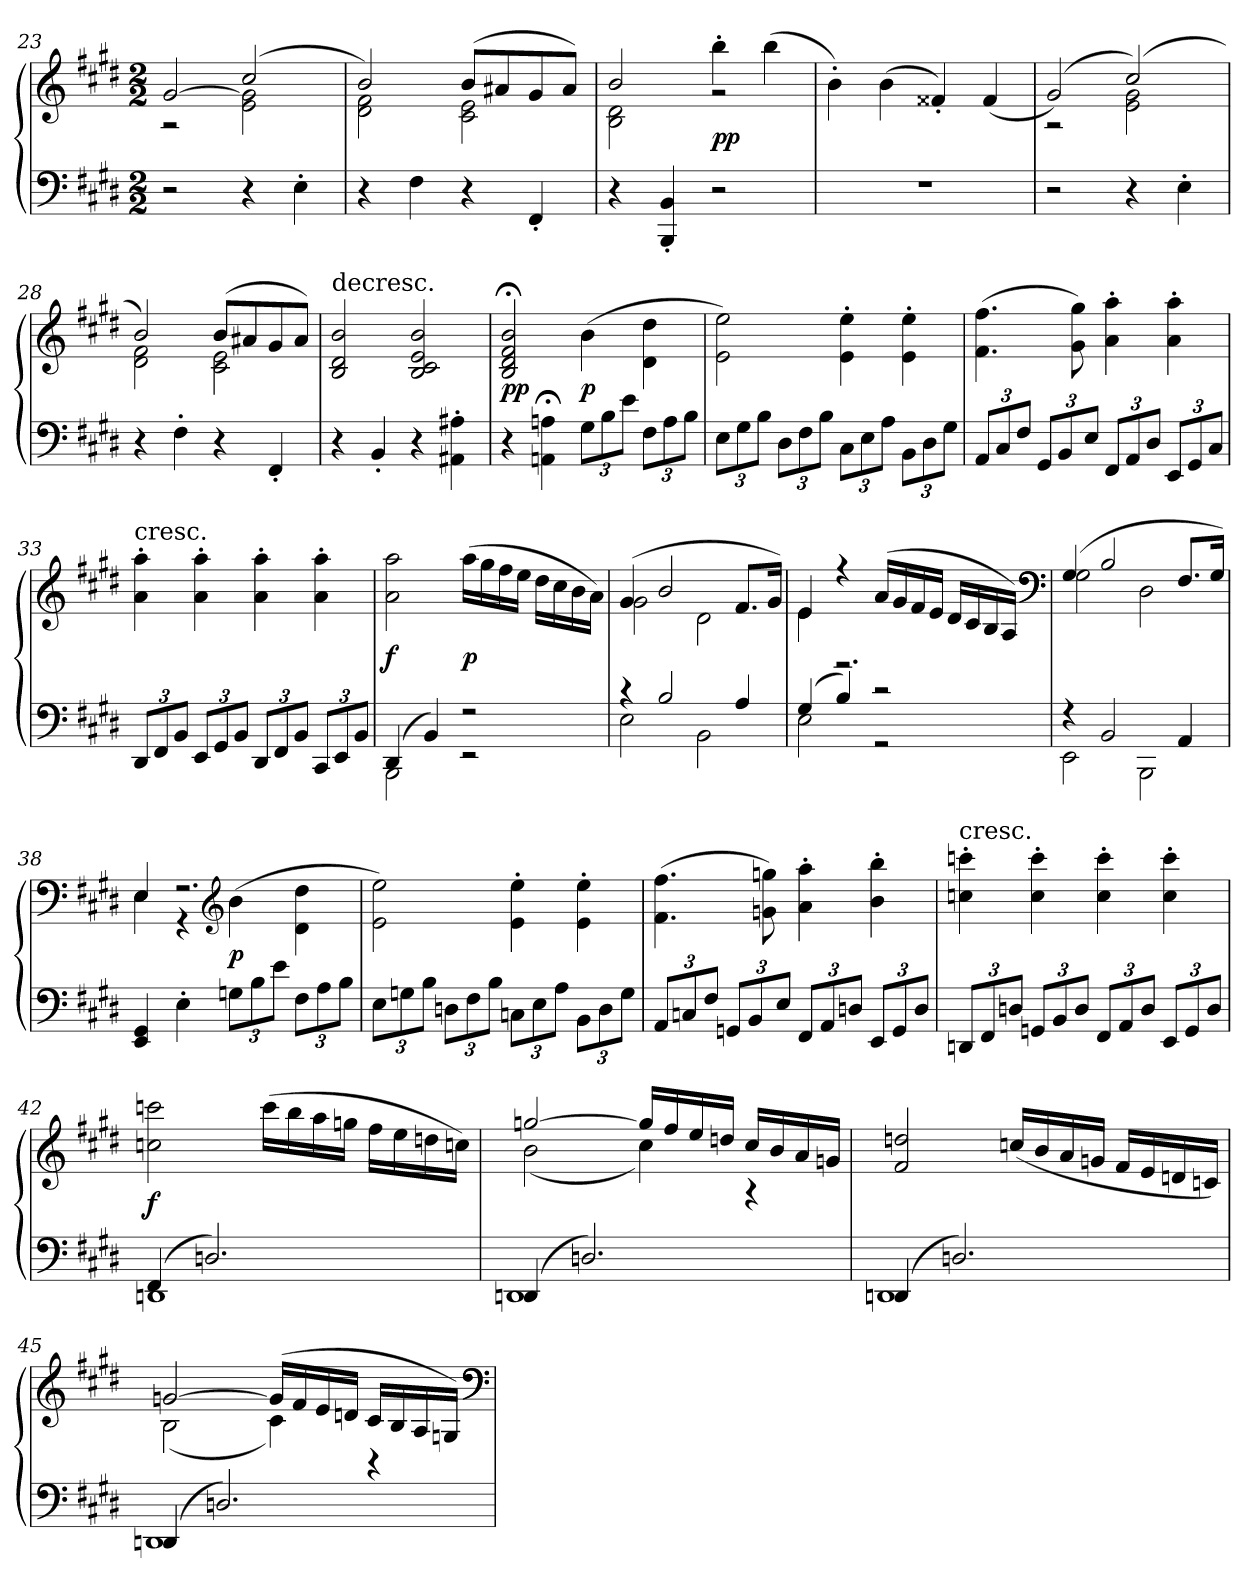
**kern	**kern	**dynam
*part1	*part1	*part1
*staff2	*staff1	*staff1/2
*clefF4	*clefG2	*
*k[f#c#g#d#]	*k[f#c#g#d#]	*
*E:	*E:	*
*M2/2	*M2/2	*
=23	=23	=23
*	*^	*
2r	[2g#/	2r	.
4r	(2cc#/	2e\ 2g#]\	.
4E'\	.	.	.
=24	=24	=24	=24
4r	2b/)	2d#\ 2f#\	.
4F#\	.	.	.
4r	(8b/L	2c#\ 2e\	.
.	8a#X/	.	.
4FF#'/	8g#/	.	.
.	8a#/J)	.	.
=25	=25	=25	=25
4r	2B\ 2d#\	2b/	.
4BBB'/ 4BB'/	.	.	.
2r	4bb'\	2r	pp
.	(4bb\	.	.
*	*v	*v	*
=26	=26	=26
1r	4b'\)	.
.	(4b\	.
.	4f##X'/)	.
.	(4f##/	.
=27	=27	=27
*	*^	*
2r	(2g#/)	2r	.
4r	(2cc#/)	2e\ 2g#\	.
4E'\	.	.	.
=28	=28	=28	=28
4r	2b/)	2d#\ 2f#\	.
4F#'\	.	.	.
4r	(8b/L	2c#\ 2e\	.
.	8a#X/	.	.
4FF#'/	8g#/	.	.
.	8a#/J)	.	.
*	*v	*v	*
=29	=29	=29
!	!LO:TX:t=decresc.	!
4r	2B/ 2d#/ 2b/	.
4BB'/	.	.
4r	2B/ 2c#/ 2e/ 2b/	.
4AA#X'\ 4A#X'\	.	.
=30	=30	=30
4r	2B;</ 2d#;</ 2f#;</ 2b;</	pp
4AAn;<\ 4An;<\	.	.
12G#\L	(4b\	p
12B\	.	.
12e\J	.	.
12F#\L	4d#\ 4dd#\	.
12A\	.	.
12B\J	.	.
=31	=31	=31
12E\L	2e\ 2ee\)	.
12G#\	.	.
12B\J	.	.
12D#\L	.	.
12F#\	.	.
12B\J	.	.
12C#\L	4e'\ 4ee'\	.
12E\	.	.
12A\J	.	.
12BB\L	4e'\ 4ee'\	.
12D#\	.	.
12G#\J	.	.
=32	=32	=32
12AA/L	(4.f#\ 4.ff#\	.
12C#/	.	.
12F#/J	.	.
12GG#/L	.	.
12BB/	.	.
.	8g#\ 8gg#\)	.
12E/J	.	.
12FF#/L	4a'\ 4aa'\	.
12AA/	.	.
12D#/J	.	.
12EE/L	4a'\ 4aa'\	.
12GG#/	.	.
12C#/J	.	.
=33	=33	=33
!	!LO:TX:t=cresc.	!
12DD#/L	4a'\ 4aa'\	.
12FF#/	.	.
12BB/J	.	.
12EE/L	4a'\ 4aa'\	.
12GG#/	.	.
12BB/J	.	.
12DD#/L	4a'\ 4aa'\	.
12FF#/	.	.
12BB/J	.	.
12CC#/L	4a'\ 4aa'\	.
12EE/	.	.
12BB/J	.	.
=34	=34	=34
*^	*	*
(4DD#/	2BBB\	2a\ 2aa\	f
4BB/)	.	.	.
2r	2r	(16aa\LL	p
.	.	16gg#\	.
.	.	16ff#\	.
.	.	16ee\JJ	.
.	.	16dd#\LL	.
.	.	16cc#\	.
.	.	16b\	.
.	.	16a\JJ)	.
=35	=35	=35	=35
*	*	*^	*
4r	2E\	(4g#/	2g#\	.
2B/	.	2b/	.	.
.	2BB\	.	2d#\	.
4A/	.	8.f#/L	.	.
.	.	16g#/Jk)	.	.
=36	=36	=36	=36	=36
(4G#/	2E\	4e/	4e\	.
4B/)	.	4r	2.r	.
2r	2r	(16a/LL	.	.
.	.	16g#/	.	.
.	.	16f#/	.	.
.	.	16e/JJ	.	.
.	.	16d#/LL	.	.
.	.	16c#/	.	.
.	.	16B/	.	.
.	.	16A/JJ)	.	.
*	*	*clefF4	*	*
=37	=37	=37	=37	=37
4r	2EE\	(4G#/	2G#\	.
2BB/	.	2B/	.	.
.	2BBB\	.	2D#\	.
4AA/	.	8.F#/L	.	.
.	.	16G#/Jk)	.	.
*v	*v	*	*	*
=38	=38	=38	=38
4EE/ 4GG#/	4E/	4E\	.
4E'\	2.r	4r	.
*	*clefG2	*	*
12Gn\L	.	(4b\	p
12B\	.	.	.
12e\J	.	.	.
12F#\L	.	4d#\ 4dd#\	.
12A\	.	.	.
12B\J	.	.	.
*	*v	*v	*
=39	=39	=39
12E\L	2e\ 2ee\)	.
12Gn\	.	.
12B\J	.	.
12Dn\L	.	.
12F#\	.	.
12B\J	.	.
12Cn\L	4e'\ 4ee'\	.
12E\	.	.
12A\J	.	.
12BB\L	4e'\ 4ee'\	.
12D\	.	.
12G\J	.	.
=40	=40	=40
12AA/L	(4.f#\ 4.ff#\	.
12Cn/	.	.
12F#/J	.	.
12GGn/L	.	.
12BB/	.	.
.	8gn\ 8ggn\)	.
12E/J	.	.
12FF#/L	4a'\ 4aa'\	.
12AA/	.	.
12Dn/J	.	.
12EE/L	4b'\ 4bb'\	.
12GG/	.	.
12D/J	.	.
=41	=41	=41
!	!LO:TX:t=cresc.	!
12DDn/L	4ccn'\ 4cccn'\	.
12FF#/	.	.
12Dn/J	.	.
12GGn/L	4cc'\ 4ccc'\	.
12BB/	.	.
12D/J	.	.
12FF#/L	4cc'\ 4ccc'\	.
12AA/	.	.
12D/J	.	.
12EE/L	4cc'\ 4ccc'\	.
12GG/	.	.
12D/J	.	.
=42	=42	=42
*^	*	*
(4FF#/	1DDn	2ccn\ 2cccn\	f
2.Dn/)	.	.	.
.	.	(16ccc\LL	.
.	.	16bb\	.
.	.	16aa\	.
.	.	16ggn\JJ	.
.	.	16ff#\LL	.
.	.	16ee\	.
.	.	16ddn\	.
.	.	16ccn\JJ)	.
=43	=43	=43	=43
*	*	*^	*
(4DDn/	1DD	[2ggn/	(2b\	.
2.Dn/)	.	.	.	.
.	.	16gg/LL]	4cc#\)	.
.	.	16ff#/	.	.
.	.	16ee/	.	.
.	.	16ddn/JJ	.	.
.	.	16cc#/LL	4r	.
.	.	16b/	.	.
.	.	16a/	.	.
.	.	16gn/JJ	.	.
*	*	*v	*v	*
=44	=44	=44	=44
(4DDn/	1DD	2f#/ 2ddn/	.
2.Dn/)	.	.	.
.	.	(16ccn/LL	.
.	.	16b/	.
.	.	16a/	.
.	.	16gn/JJ	.
.	.	16f#/LL	.
.	.	16e/	.
.	.	16dn/	.
.	.	16cn/JJ)	.
=45	=45	=45	=45
*	*	*^	*
(4DDn/	1DD	[2gn/	(2B\	.
2.Dn/)	.	.	.	.
.	.	(16g/LL]	4c#\)	.
.	.	16f#/	.	.
.	.	16e/	.	.
.	.	16dn/JJ	.	.
.	.	16c#/LL	4r	.
.	.	16B/	.	.
.	.	16A/	.	.
.	.	16Gn/JJ)	.	.
*v	*v	*	*	*
*	*v	*v	*
*	*clefF4	*
=	=	=
*-	*-	*-
